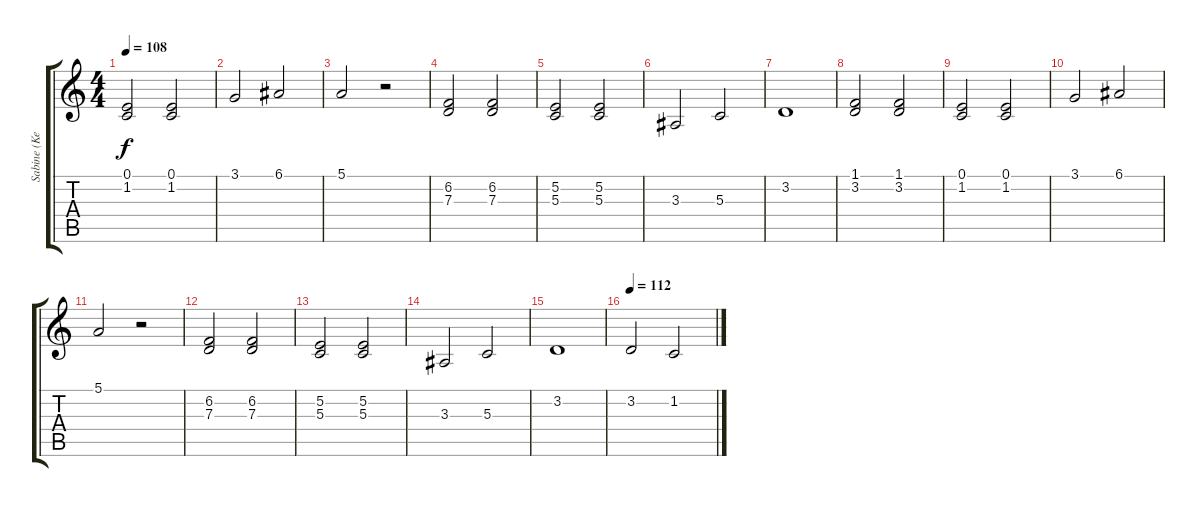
\track ("Sabine (KeybMid)" "Sabine (Ke") {instrument stringensemble1}
\staff {score tabs}
\tuning (E4 B3 G3 D3 A2 E2) {hide}
\ts (4 4)
\tempo 108
\clef g2
\ks c
(0.1 1.2).2{dy f} (0.1 1.2).2 |
3.1.2 6.1.2 |
5.1.2 r.2 |
(6.2 7.3).2 (6.2 7.3).2 |
(5.2 5.3).2 (5.2 5.3).2 |
3.3.2 5.3.2 |
3.2.1 |
(1.1 3.2).2 (1.1 3.2).2 |
(0.1 1.2).2 (0.1 1.2).2 |
3.1.2 6.1.2 |
5.1.2 r.2 |
(6.2 7.3).2 (6.2 7.3).2 |
(5.2 5.3).2 (5.2 5.3).2 |
3.3.2 5.3.2 |
3.2.1 |
\tempo 112
3.2.2{volume 14 instrument fx4atmosphere} 1.2.2
